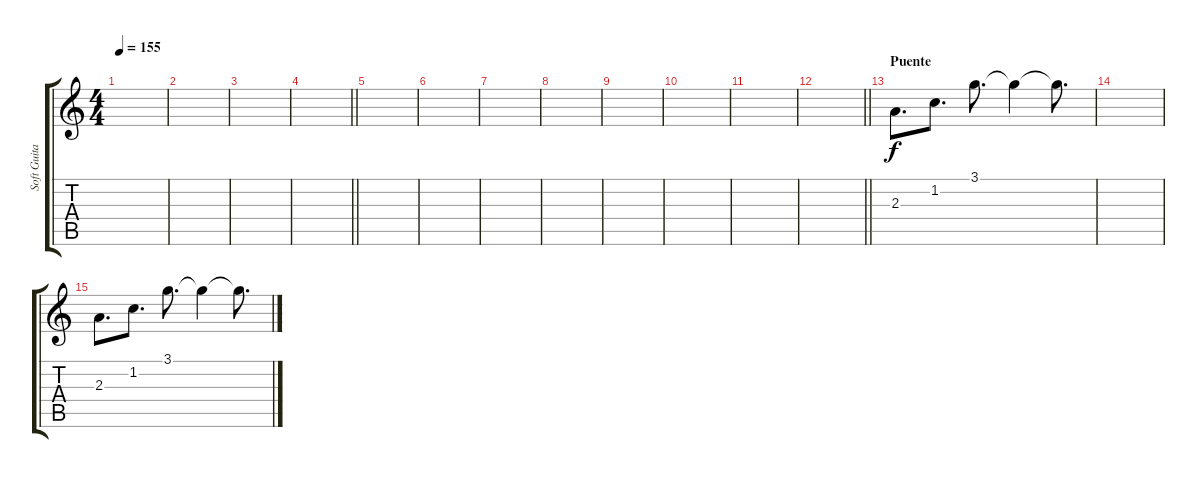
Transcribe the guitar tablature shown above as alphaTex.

\track ("Soft Guitar" "Soft Guita") {instrument electricguitarjazz}
\staff {score tabs}
\tuning (E4 B3 G3 D3 A2 E2) {hide}
\ts (4 4)
\tempo 155
\clef g2
\ks c
|
|
|
\barLineRight lightlight
|
\section ("" "")
|
|
|
|
|
|
|
\barLineRight lightlight
|
\section ("" "Puente")
2.3.8{d} 1.2.8{d} 3.1.8{d} 3.1{t}.4 3.1{t}.8{d} |
|
2.3.8{d} 1.2.8{d} 3.1.8{d} 3.1{t}.4 3.1{t}.8{d}
